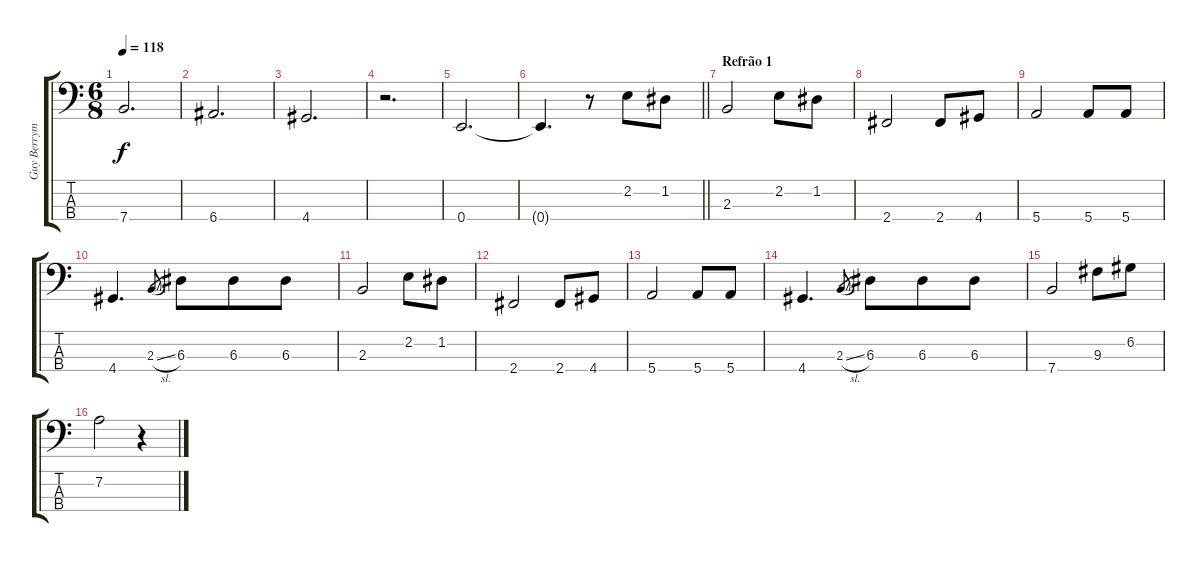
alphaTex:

\track ("Guy Berryman (baixo)" "Guy Berrym") {instrument electricbasspick}
\staff {score tabs}
\tuning (G2 D2 A1 E1) {hide}
\ts (6 8)
\tempo 118
\clef f4
\ks c
7.4.2{d dy f} |
6.4.2{d} |
4.4.2{d} |
r.2{d} |
0.4.2{d} |
\barLineRight lightlight
0.4{t}.4{d} r.8 2.2.8 1.2.8 |
\section ("" "Refrão 1")
2.3.2 2.2.8 1.2.8 |
2.4.2 2.4.8 4.4.8 |
5.4.2 5.4.8 5.4.8 |
4.4.4{d} 2.3{sl}.8{gr} 6.3.8 6.3.8 6.3.8 |
2.3.2 2.2.8 1.2.8 |
2.4.2 2.4.8 4.4.8 |
5.4.2 5.4.8 5.4.8 |
4.4.4{d} 2.3{sl}.8{gr} 6.3.8 6.3.8 6.3.8 |
7.4.2 9.3.8 6.2.8 |
7.2.2 r.4
